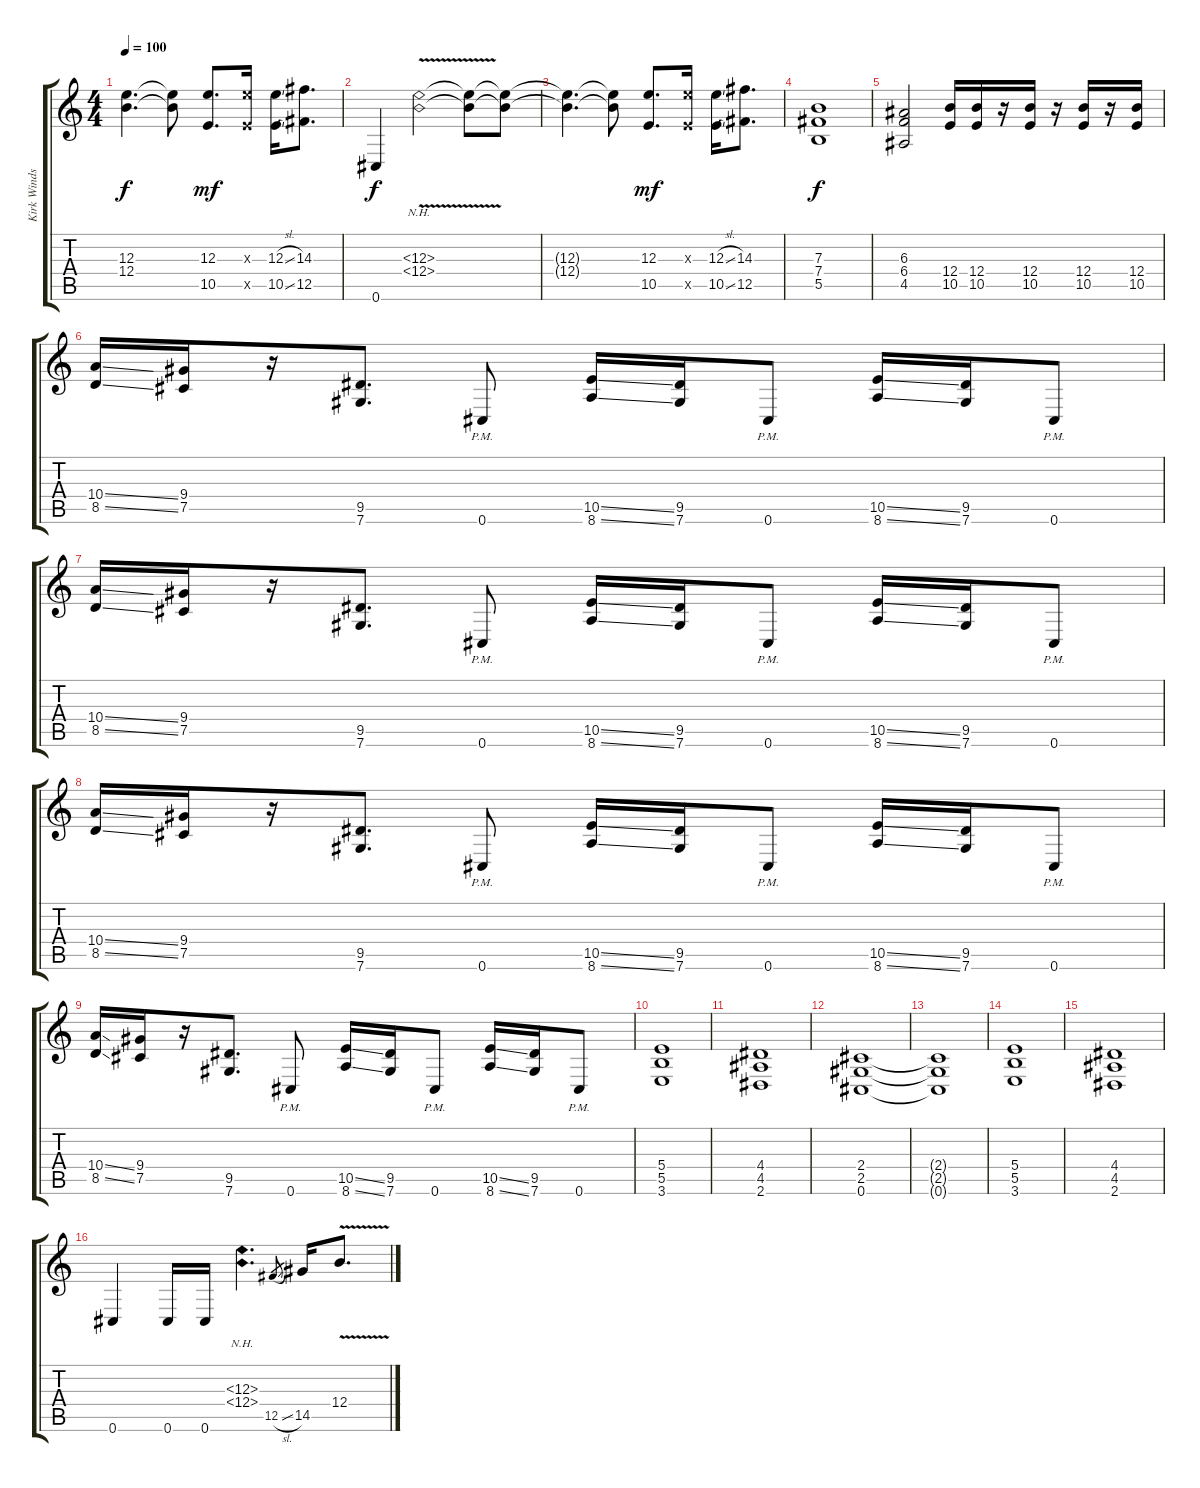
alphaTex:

\track ("Kirk Windstein" "Kirk Winds") {instrument overdrivenguitar}
\staff {score tabs}
\tuning (Db4 Ab3 E3 B2 Gb2 Db2) {hide}
\ts (4 4)
\tempo 100
\clef g2
\ks c
(12.3{t} 12.4{t}).4{d dy f} (12.3{t} 12.4{t}).8 (12.3 10.5).8{d dy mf} (12.3{x} 10.5{x}).16 (12.3{sl} 10.5{sl}).16 (14.3 12.5).8{d} |
0.6.4{dy f} (12.3{nh} 12.4{nh v}).2 (12.3{t} 12.4{t}).8 (12.3{t} 12.4{t}).8 |
(12.3{t} 12.4{t}).4{d} (12.3{t} 12.4{t}).8 (12.3 10.5).8{d dy mf} (12.3{x} 10.5{x}).16 (12.3{sl} 10.5{sl}).16 (14.3 12.5).8{d} |
(7.3 7.4 5.5).1{dy f} |
(6.3 6.4 4.5).2 (12.4 10.5).16 (12.4 10.5).16 r.16 (12.4 10.5).16 r.16 (12.4 10.5).16 r.16 (12.4 10.5).16 |
(10.4{ss} 8.5{ss}).16 (9.4 7.5).16 r.16 (9.5 7.6).8{d} 0.6{pm}.8 (10.5{ss} 8.6{ss}).16 (9.5 7.6).16 0.6{pm}.8 (10.5{ss} 8.6{ss}).16 (9.5 7.6).16 0.6{pm}.8 |
(10.4{ss} 8.5{ss}).16 (9.4 7.5).16 r.16 (9.5 7.6).8{d} 0.6{pm}.8 (10.5{ss} 8.6{ss}).16 (9.5 7.6).16 0.6{pm}.8 (10.5{ss} 8.6{ss}).16 (9.5 7.6).16 0.6{pm}.8 |
(10.4{ss} 8.5{ss}).16 (9.4 7.5).16 r.16 (9.5 7.6).8{d} 0.6{pm}.8 (10.5{ss} 8.6{ss}).16 (9.5 7.6).16 0.6{pm}.8 (10.5{ss} 8.6{ss}).16 (9.5 7.6).16 0.6{pm}.8 |
(10.4{ss} 8.5{ss}).16 (9.4 7.5).16 r.16 (9.5 7.6).8{d} 0.6{pm}.8 (10.5{ss} 8.6{ss}).16 (9.5 7.6).16 0.6{pm}.8 (10.5{ss} 8.6{ss}).16 (9.5 7.6).16 0.6{pm}.8 |
(5.4 5.5 3.6).1 |
(4.4 4.5 2.6).1 |
(2.4 2.5 0.6).1 |
(2.4{t} 2.5{t} 0.6{t}).1 |
(5.4 5.5 3.6).1 |
(4.4 4.5 2.6).1 |
0.6.4 0.6.16 0.6.16 (12.3{nh} 12.4{nh}).4{d} 12.5{sl}.8{gr} 14.5.16 12.4{v}.8{d}
